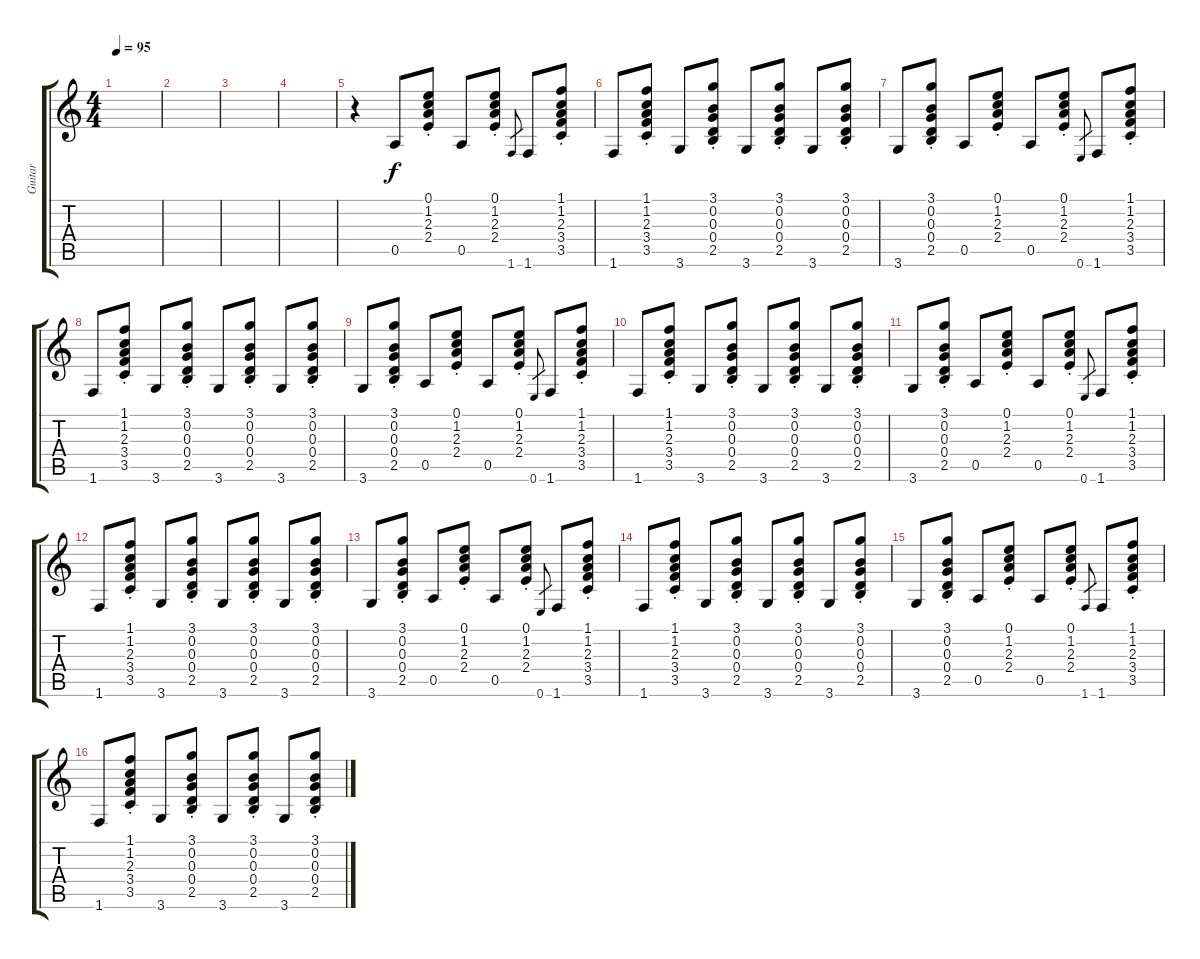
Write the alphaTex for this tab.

\track ("Guitar" "Guitar") {instrument electricguitarclean}
\staff {score tabs}
\tuning (E4 B3 G3 D3 A2 E2) {hide}
\ts (4 4)
\tempo 95
\clef g2
\ks c
|
|
|
|
r.4 0.5.8 (0.1{st} 1.2{st} 2.3{st} 2.4{st}).8 0.5.8 (0.1{st} 1.2{st} 2.3{st} 2.4{st}).8 1.6.8{gr} 1.6.8 (1.1{st} 1.2{st} 2.3{st} 3.4{st} 3.5{st}).8 |
1.6.8 (1.1{st} 1.2{st} 2.3{st} 3.4{st} 3.5{st}).8 3.6.8 (3.1{st} 0.2{st} 0.3{st} 0.4{st} 2.5{st}).8 3.6.8 (3.1{st} 0.2{st} 0.3{st} 0.4{st} 2.5{st}).8 3.6.8 (3.1{st} 0.2{st} 0.3{st} 0.4{st} 2.5{st}).8 |
3.6.8 (3.1{st} 0.2{st} 0.3{st} 0.4{st} 2.5{st}).8 0.5.8 (0.1{st} 1.2{st} 2.3{st} 2.4{st}).8 0.5.8 (0.1{st} 1.2{st} 2.3{st} 2.4{st}).8 0.6.8{gr} 1.6.8 (1.1{st} 1.2{st} 2.3{st} 3.4{st} 3.5{st}).8 |
1.6.8 (1.1{st} 1.2{st} 2.3{st} 3.4{st} 3.5{st}).8 3.6.8 (3.1{st} 0.2{st} 0.3{st} 0.4{st} 2.5{st}).8 3.6.8 (3.1{st} 0.2{st} 0.3{st} 0.4{st} 2.5{st}).8 3.6.8 (3.1{st} 0.2{st} 0.3{st} 0.4{st} 2.5{st}).8 |
3.6.8 (3.1{st} 0.2{st} 0.3{st} 0.4{st} 2.5{st}).8 0.5.8 (0.1{st} 1.2{st} 2.3{st} 2.4{st}).8 0.5.8 (0.1{st} 1.2{st} 2.3{st} 2.4{st}).8 0.6.8{gr} 1.6.8 (1.1{st} 1.2{st} 2.3{st} 3.4{st} 3.5{st}).8 |
1.6.8 (1.1{st} 1.2{st} 2.3{st} 3.4{st} 3.5{st}).8 3.6.8 (3.1{st} 0.2{st} 0.3{st} 0.4{st} 2.5{st}).8 3.6.8 (3.1{st} 0.2{st} 0.3{st} 0.4{st} 2.5{st}).8 3.6.8 (3.1{st} 0.2{st} 0.3{st} 0.4{st} 2.5{st}).8 |
3.6.8 (3.1{st} 0.2{st} 0.3{st} 0.4{st} 2.5{st}).8 0.5.8 (0.1{st} 1.2{st} 2.3{st} 2.4{st}).8 0.5.8 (0.1{st} 1.2{st} 2.3{st} 2.4{st}).8 0.6.8{gr} 1.6.8 (1.1{st} 1.2{st} 2.3{st} 3.4{st} 3.5{st}).8 |
1.6.8 (1.1{st} 1.2{st} 2.3{st} 3.4{st} 3.5{st}).8 3.6.8 (3.1{st} 0.2{st} 0.3{st} 0.4{st} 2.5{st}).8 3.6.8 (3.1{st} 0.2{st} 0.3{st} 0.4{st} 2.5{st}).8 3.6.8 (3.1{st} 0.2{st} 0.3{st} 0.4{st} 2.5{st}).8 |
3.6.8 (3.1{st} 0.2{st} 0.3{st} 0.4{st} 2.5{st}).8 0.5.8 (0.1{st} 1.2{st} 2.3{st} 2.4{st}).8 0.5.8 (0.1{st} 1.2{st} 2.3{st} 2.4{st}).8 0.6.8{gr} 1.6.8 (1.1{st} 1.2{st} 2.3{st} 3.4{st} 3.5{st}).8 |
1.6.8 (1.1{st} 1.2{st} 2.3{st} 3.4{st} 3.5{st}).8 3.6.8 (3.1{st} 0.2{st} 0.3{st} 0.4{st} 2.5{st}).8 3.6.8 (3.1{st} 0.2{st} 0.3{st} 0.4{st} 2.5{st}).8 3.6.8 (3.1{st} 0.2{st} 0.3{st} 0.4{st} 2.5{st}).8 |
3.6.8 (3.1{st} 0.2{st} 0.3{st} 0.4{st} 2.5{st}).8 0.5.8 (0.1{st} 1.2{st} 2.3{st} 2.4{st}).8 0.5.8 (0.1{st} 1.2{st} 2.3{st} 2.4{st}).8 1.6.8{gr} 1.6.8 (1.1{st} 1.2{st} 2.3{st} 3.4{st} 3.5{st}).8 |
1.6.8 (1.1{st} 1.2{st} 2.3{st} 3.4{st} 3.5{st}).8 3.6.8 (3.1{st} 0.2{st} 0.3{st} 0.4{st} 2.5{st}).8 3.6.8 (3.1{st} 0.2{st} 0.3{st} 0.4{st} 2.5{st}).8 3.6.8 (3.1{st} 0.2{st} 0.3{st} 0.4{st} 2.5{st}).8
